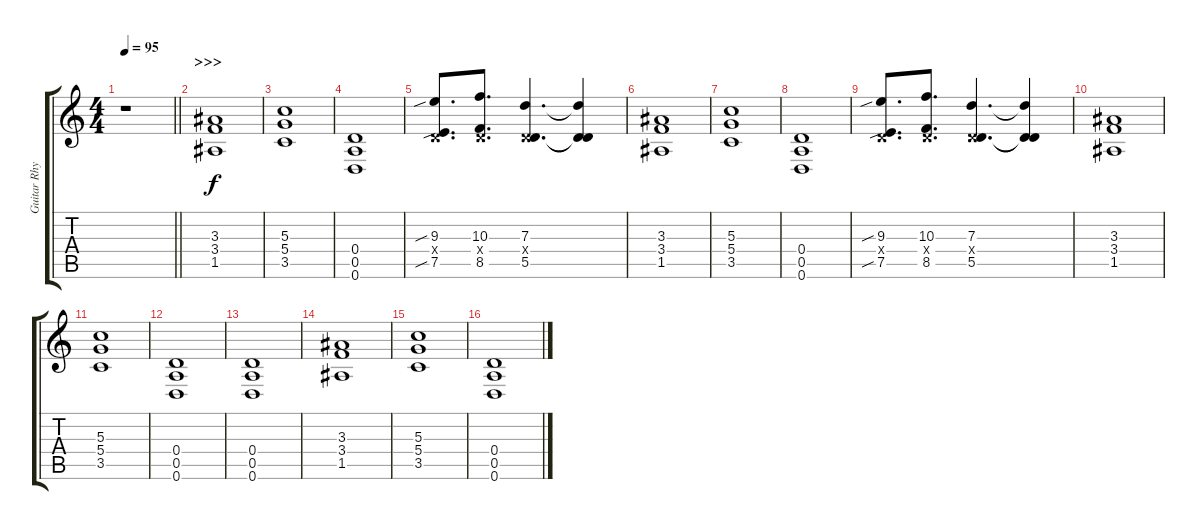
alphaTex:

\track ("Guitar Rhythm Synyster" "Guitar Rhy") {instrument distortionguitar}
\staff {score tabs}
\tuning (E4 B3 G3 D3 A2 D2) {hide}
\ts (4 4)
\tempo 95
\clef g2
\barLineRight lightlight
\ks c
r.1{dy f} |
\section ("" ">>>")
(3.3 3.4 1.5).1{volume 11} |
(5.3 5.4 3.5).1 |
(0.4 0.5 0.6).1 |
(9.3{sib} 0.4{x} 7.5{sib}).8{d} (10.3 0.4{x} 8.5).8{d} (7.3 0.4{x} 5.5).4{d} (7.3{t} 0.4{t} 5.5{t}).4 |
(3.3 3.4 1.5).1 |
(5.3 5.4 3.5).1 |
(0.4 0.5 0.6).1 |
(9.3{sib} 0.4{x} 7.5{sib}).8{d} (10.3 0.4{x} 8.5).8{d} (7.3 0.4{x} 5.5).4{d} (7.3{t} 0.4{t} 5.5{t}).4 |
(3.3 3.4 1.5).1 |
(5.3 5.4 3.5).1 |
(0.4 0.5 0.6).1 |
(0.4 0.5 0.6).1 |
(3.3 3.4 1.5).1 |
(5.3 5.4 3.5).1 |
(0.4 0.5 0.6).1
